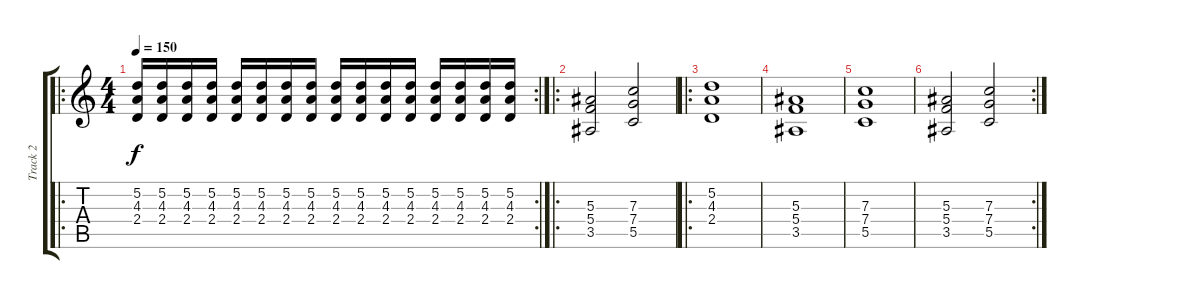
\track ("Track 2" "Track 2") {instrument distortionguitar}
\staff {score tabs}
\tuning (D4 A3 F3 C3 G2 D2) {hide}
\ro
\rc 2
\ts (4 4)
\tempo 150
\clef g2
\ks c
(5.2 4.3 2.4).16{dy f} (5.2 4.3 2.4).16 (5.2 4.3 2.4).16 (5.2 4.3 2.4).16 (5.2 4.3 2.4).16 (5.2 4.3 2.4).16 (5.2 4.3 2.4).16 (5.2 4.3 2.4).16 (5.2 4.3 2.4).16 (5.2 4.3 2.4).16 (5.2 4.3 2.4).16 (5.2 4.3 2.4).16 (5.2 4.3 2.4).16 (5.2 4.3 2.4).16 (5.2 4.3 2.4).16 (5.2 4.3 2.4).16 |
\ro
(5.3 5.4 3.5).2 (7.3 7.4 5.5).2 |
\ro
(5.2 4.3 2.4).1 |
(5.3 5.4 3.5).1 |
(7.3 7.4 5.5).1 |
\rc 2
(5.3 5.4 3.5).2 (7.3 7.4 5.5).2
